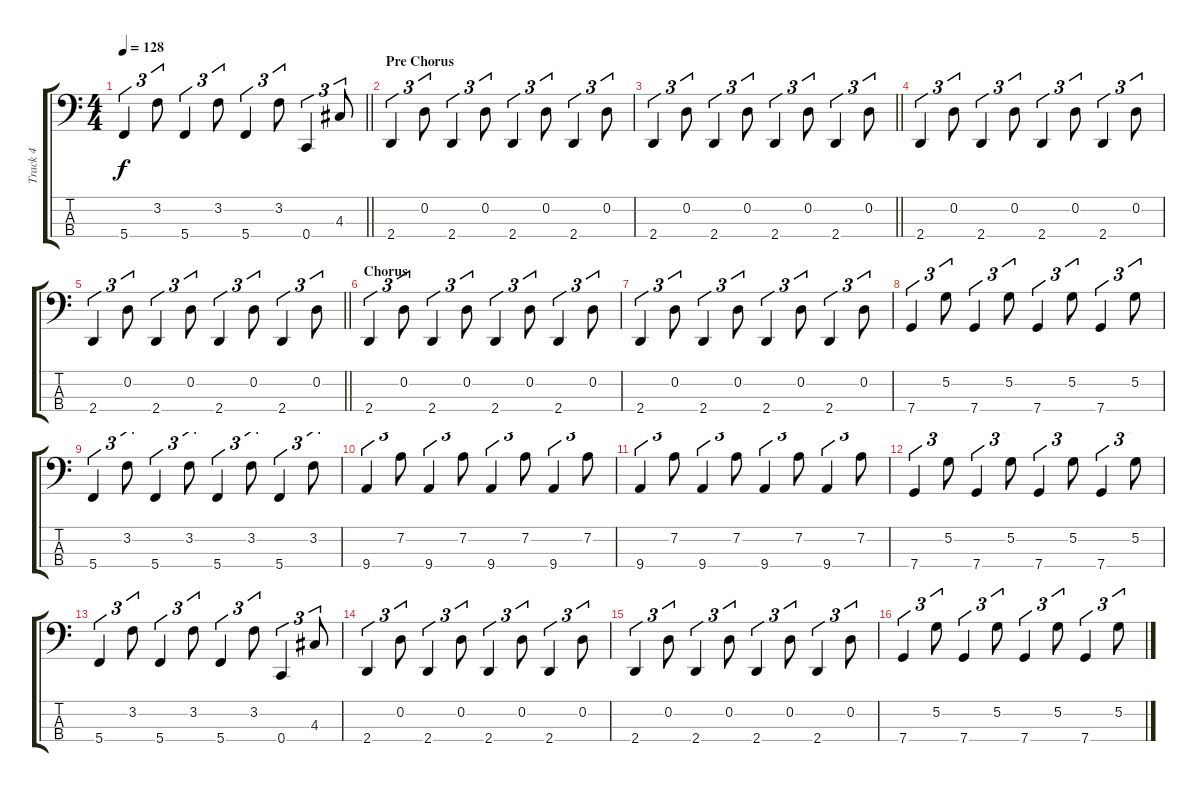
\track ("Track 4" "Track 4") {instrument electricbassfinger}
\staff {score tabs}
\tuning (G2 D2 A1 C1) {hide}
\ts (4 4)
\tempo 128
\clef f4
\barLineRight lightlight
\ks c
5.4.4{tu (3 2) dy f} 3.2.8{tu (3 2)} 5.4.4{tu (3 2)} 3.2.8{tu (3 2)} 5.4.4{tu (3 2)} 3.2.8{tu (3 2)} 0.4.4{tu (3 2)} 4.3.8{tu (3 2)} |
\section ("" "Pre Chorus")
2.4.4{tu (3 2)} 0.2.8{tu (3 2)} 2.4.4{tu (3 2)} 0.2.8{tu (3 2)} 2.4.4{tu (3 2)} 0.2.8{tu (3 2)} 2.4.4{tu (3 2)} 0.2.8{tu (3 2)} |
\barLineRight lightlight
2.4.4{tu (3 2)} 0.2.8{tu (3 2)} 2.4.4{tu (3 2)} 0.2.8{tu (3 2)} 2.4.4{tu (3 2)} 0.2.8{tu (3 2)} 2.4.4{tu (3 2)} 0.2.8{tu (3 2)} |
2.4.4{tu (3 2)} 0.2.8{tu (3 2)} 2.4.4{tu (3 2)} 0.2.8{tu (3 2)} 2.4.4{tu (3 2)} 0.2.8{tu (3 2)} 2.4.4{tu (3 2)} 0.2.8{tu (3 2)} |
\barLineRight lightlight
2.4.4{tu (3 2)} 0.2.8{tu (3 2)} 2.4.4{tu (3 2)} 0.2.8{tu (3 2)} 2.4.4{tu (3 2)} 0.2.8{tu (3 2)} 2.4.4{tu (3 2)} 0.2.8{tu (3 2)} |
\section ("" "Chorus")
2.4.4{tu (3 2)} 0.2.8{tu (3 2)} 2.4.4{tu (3 2)} 0.2.8{tu (3 2)} 2.4.4{tu (3 2)} 0.2.8{tu (3 2)} 2.4.4{tu (3 2)} 0.2.8{tu (3 2)} |
2.4.4{tu (3 2)} 0.2.8{tu (3 2)} 2.4.4{tu (3 2)} 0.2.8{tu (3 2)} 2.4.4{tu (3 2)} 0.2.8{tu (3 2)} 2.4.4{tu (3 2)} 0.2.8{tu (3 2)} |
7.4.4{tu (3 2)} 5.2.8{tu (3 2)} 7.4.4{tu (3 2)} 5.2.8{tu (3 2)} 7.4.4{tu (3 2)} 5.2.8{tu (3 2)} 7.4.4{tu (3 2)} 5.2.8{tu (3 2)} |
5.4.4{tu (3 2)} 3.2.8{tu (3 2)} 5.4.4{tu (3 2)} 3.2.8{tu (3 2)} 5.4.4{tu (3 2)} 3.2.8{tu (3 2)} 5.4.4{tu (3 2)} 3.2.8{tu (3 2)} |
9.4.4{tu (3 2)} 7.2.8{tu (3 2)} 9.4.4{tu (3 2)} 7.2.8{tu (3 2)} 9.4.4{tu (3 2)} 7.2.8{tu (3 2)} 9.4.4{tu (3 2)} 7.2.8{tu (3 2)} |
9.4.4{tu (3 2)} 7.2.8{tu (3 2)} 9.4.4{tu (3 2)} 7.2.8{tu (3 2)} 9.4.4{tu (3 2)} 7.2.8{tu (3 2)} 9.4.4{tu (3 2)} 7.2.8{tu (3 2)} |
7.4.4{tu (3 2)} 5.2.8{tu (3 2)} 7.4.4{tu (3 2)} 5.2.8{tu (3 2)} 7.4.4{tu (3 2)} 5.2.8{tu (3 2)} 7.4.4{tu (3 2)} 5.2.8{tu (3 2)} |
5.4.4{tu (3 2)} 3.2.8{tu (3 2)} 5.4.4{tu (3 2)} 3.2.8{tu (3 2)} 5.4.4{tu (3 2)} 3.2.8{tu (3 2)} 0.4.4{tu (3 2)} 4.3.8{tu (3 2)} |
2.4.4{tu (3 2)} 0.2.8{tu (3 2)} 2.4.4{tu (3 2)} 0.2.8{tu (3 2)} 2.4.4{tu (3 2)} 0.2.8{tu (3 2)} 2.4.4{tu (3 2)} 0.2.8{tu (3 2)} |
2.4.4{tu (3 2)} 0.2.8{tu (3 2)} 2.4.4{tu (3 2)} 0.2.8{tu (3 2)} 2.4.4{tu (3 2)} 0.2.8{tu (3 2)} 2.4.4{tu (3 2)} 0.2.8{tu (3 2)} |
7.4.4{tu (3 2)} 5.2.8{tu (3 2)} 7.4.4{tu (3 2)} 5.2.8{tu (3 2)} 7.4.4{tu (3 2)} 5.2.8{tu (3 2)} 7.4.4{tu (3 2)} 5.2.8{tu (3 2)}
